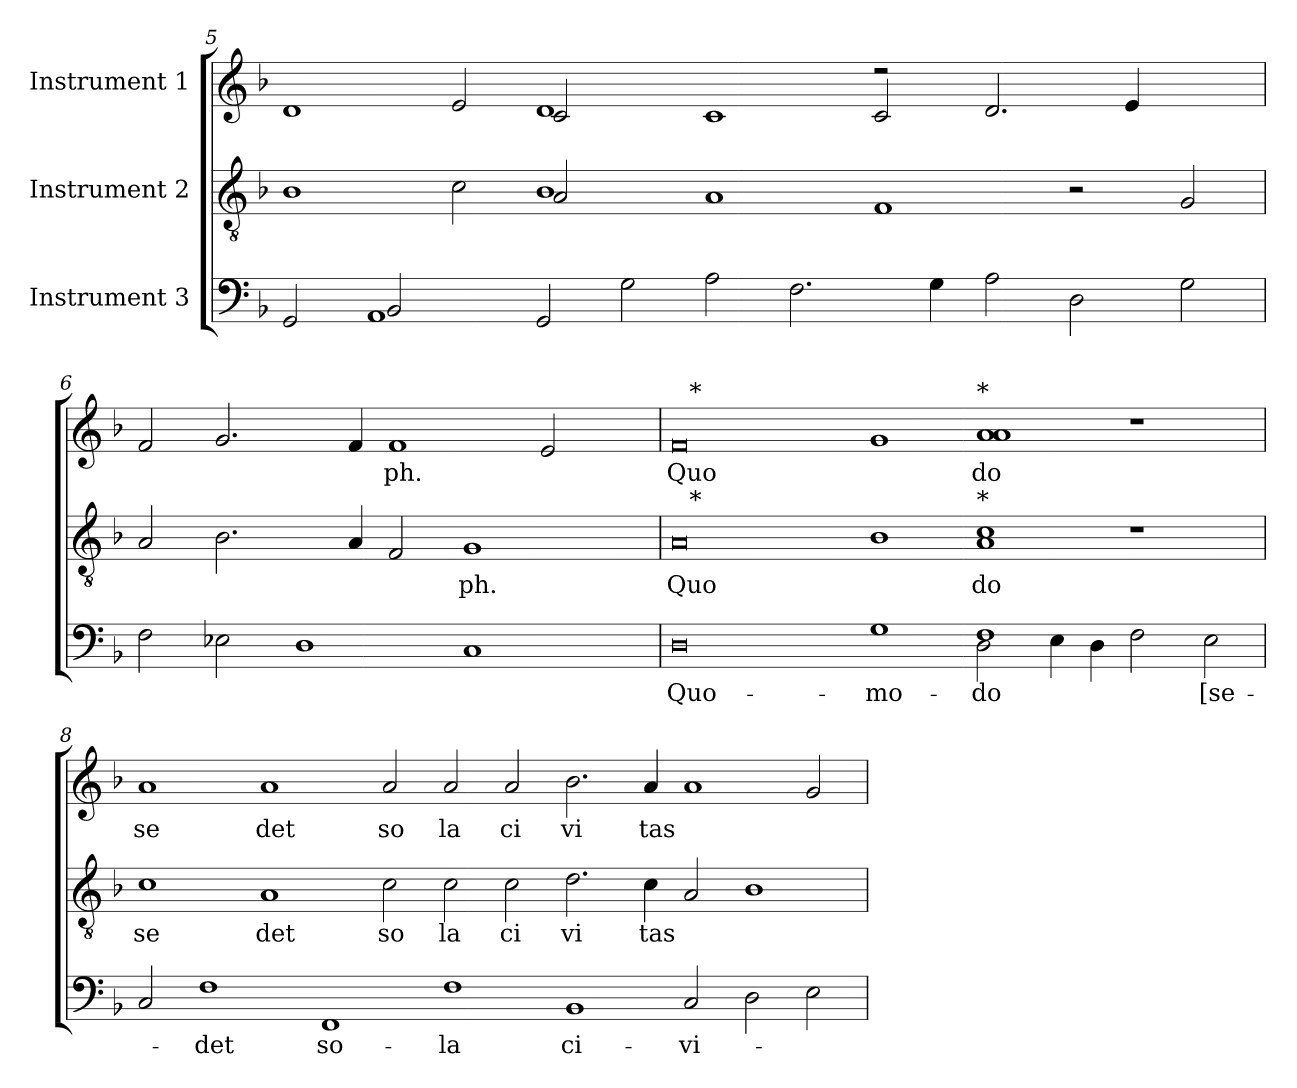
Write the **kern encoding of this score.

**kern	**text	**kern	**text	**kern	**text
*part3	*part3	*part2	*part2	*part1	*part1
*staff3	*staff3	*staff2	*staff2	*staff1	*staff1
*I"Instrument 3	*	*I"Instrument 2	*	*I"Instrument 1	*
*clefF4	*	*clefGv2	*	*clefG2	*
*k[b-]	*	*k[b-]	*	*k[b-]	*
*F:	*	*F:	*	*F:	*
=5	=5	=5	=5	=5	=5
*^	*	*^	*	*^	*
2GG/	2ryy	.	1B-	1.ryy	.	1d	1.ryy	.
1AA	2BB-/	.	.	.	.	.	.	.
.	1ryy	.	2c\	.	.	2e/	.	.
2GG/	.	.	1B-	2A/	.	1d	2c/	.
2G\	2%7ryy	.	.	2%7ryy	.	.	1.ryy	.
2A\	.	.	1A	.	.	1c	.	.
2.F\	.	.	.	.	.	.	.	.
.	.	.	1F	.	.	2r	2c/	.
4G\	.	.	.	.	.	.	.	.
2A\	.	.	.	.	.	2.d/	2ryy	.
2D\	.	.	2r	.	.	.	1ryy	.
.	.	.	.	.	.	4e/	.	.
2G\	.	.	2G/	.	.	2ryy	.	.
*v	*v	*	*	*	*	*	*	*
!!LO:LB:g=z	!!
=6	=6	=6	=6	=6	=6	=6	=6
2F\	.	2A/	16..ryy	.	2f/	2ryy	.
.	.	.	1ryy	.	.	.	.
2E-X\	.	2.B-\	.	.	2.g/	16ryy	.
.	.	.	.	.	.	64ryy	.
.	.	.	.	.	.	1ryy	.
1D	.	.	.	.	.	.	.
.	.	.	1ryy	.	.	.	.
.	.	4A/	.	.	4f/	.	.
!	!	!	!	!	!	!	!LO:LY:b:cj
.	.	2F/	.	.	1f	.	ph.
.	.	.	.	.	.	1ryy	.
!	!	!	!	!LO:LY:b:cj	!	!	!
1C	.	1G	.	ph.	.	.	.
.	.	.	2ryy	.	.	.	.
.	.	.	.	.	2e/	.	.
.	.	.	.	.	.	4ryy	.
.	.	.	4ryy	.	.	.	.
.	.	.	.	.	.	8ryy	.
.	.	.	8ryy	.	.	.	.
.	.	.	.	.	.	32.ryy	.
.	.	.	64ryy	.	.	.	.
=7	=7	=7	=7	=7	=7	=7	=7
!	!LO:LY:b:cj	!	!	!LO:LY:b:cj	!	!	!LO:LY:b:cj
*^	*	*	*	*	*	*	*
0D	0.ryy	Quo-	0A	16ryy	Quo	0f	16ryy	Quo
!	!	!	!	!	!	!	!LO:TX:a:t=*	!
!	!	!	!	!LO:TX:a:t=*	!	!	!	!
.	.	.	.	1ryy	.	.	1ryy	.
.	.	.	.	1ryy	.	.	1ryy	.
!	!	!LO:LY:b:cj	!	!	!	!	!	!
1G	.	-mo-	1B-	.	.	1g	.	.
.	.	.	.	1ryy	.	.	1ryy	.
!	!	!	!	!	!	!LO:TX:a:t=*	!	!
!	!	!	!LO:TX:a:t=*	!	!	!	!	!
!	!	!LO:LY:b:cj	!	!	!LO:LY:b:cj	!	!	!LO:LY:b:cj
1F	2D\	-do	1A 1c	.	do	1a 1a	.	do
.	.	.	.	1ryy	.	.	1ryy	.
.	4E\	.	.	.	.	.	.	.
.	4D\	.	.	.	.	.	.	.
2F\	1ryy	.	1r	.	.	1r	.	.
.	.	.	.	2...ryy	.	.	2...ryy	.
!	!	!LO:LY:b	!	!	!	!	!	!
2E\	.	[se-	.	.	.	.	.	.
*v	*v	*	*	*	*	*	*	*
=8	=8	=8	=8	=8	=8	=8	=8
!	!	!	!	!LO:LY:b:cj	!	!	!LO:LY:b:cj
*	*	*v	*v	*	*	*	*
*	*	*	*	*v	*v	*
2C/	.	1c	se	1a	se
!	!LO:LY:b:cj	!	!	!	!
1F	-det	.	.	.	.
!	!	!	!LO:LY:b:cj	!	!LO:LY:b:cj
.	.	1A	det	1a	det
!	!LO:LY:b:cj	!	!	!	!
1FF	so-	.	.	.	.
!	!	!	!LO:LY:b:cj	!	!LO:LY:b:cj
.	.	2c\	so	2a/	so
!	!LO:LY:b:cj	!	!LO:LY:b:cj	!	!LO:LY:b:cj
1F	-la	2c\	la	2a/	la
!	!	!	!LO:LY:b:cj	!	!LO:LY:b:cj
.	.	2c\	ci	2a/	ci
!	!LO:LY:b:cj	!	!LO:LY:b:cj	!	!LO:LY:b:cj
1BB-	ci-	2.d\	vi	2.b-\	vi
!	!	!	!LO:LY:b	!	!LO:LY:b
.	.	4c\	tas	4a/	tas
!	!LO:LY:b:cj	!	!	!	!
2C/	-vi-	2A/	.	1a	.
2D\	.	1B-	.	.	.
2E\	.	.	.	2g/	.
=	=	=	=	=	=
*-	*-	*-	*-	*-	*-
